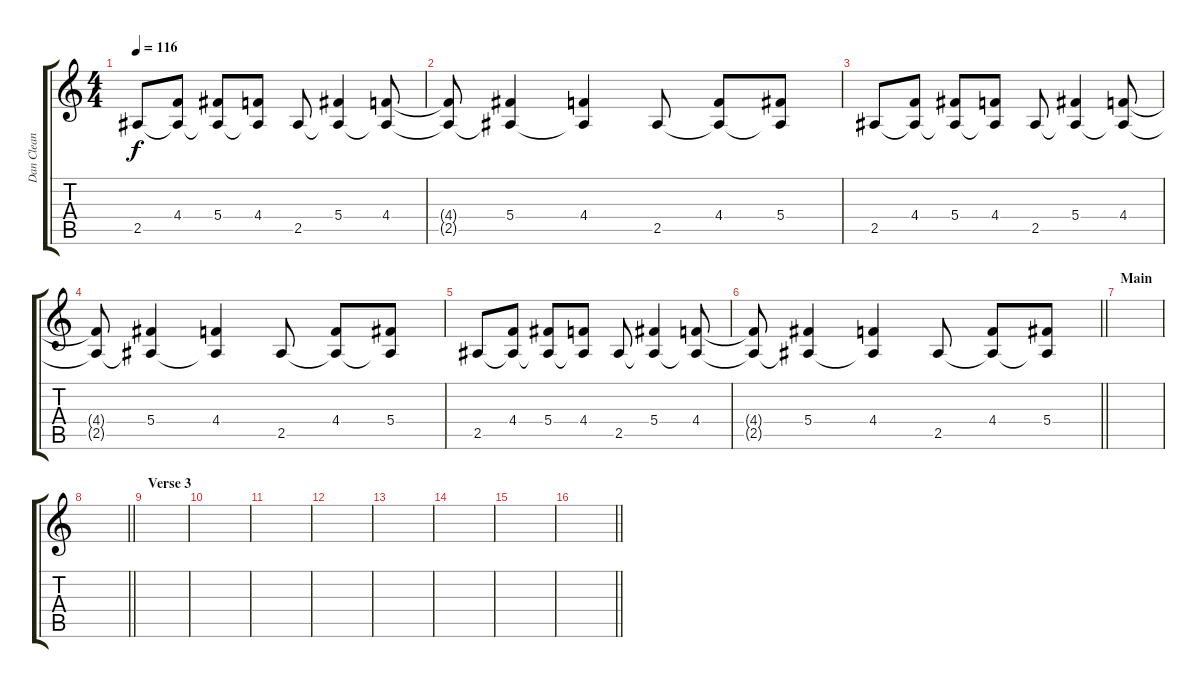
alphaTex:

\track ("Dan Clean" "Dan Clean") {instrument electricguitarclean}
\staff {score tabs}
\tuning (Eb4 Bb3 Gb3 Db3 Ab2 Db2) {hide}
\ts (4 4)
\tempo 116
\clef g2
\ks c
2.5.8{dy f} (4.4 2.5{t}).8 (5.4 2.5{t}).8 (4.4 2.5{t}).8 2.5.8 (5.4 2.5{t}).4 (4.4 2.5{t}).8 |
(4.4{t} 2.5{t}).8 (5.4 2.5{t}).4 (4.4 2.5{t}).4 2.5.8 (4.4 2.5{t}).8 (5.4 2.5{t}).8 |
2.5.8 (4.4 2.5{t}).8 (5.4 2.5{t}).8 (4.4 2.5{t}).8 2.5.8 (5.4 2.5{t}).4 (4.4 2.5{t}).8 |
(4.4{t} 2.5{t}).8 (5.4 2.5{t}).4 (4.4 2.5{t}).4 2.5.8 (4.4 2.5{t}).8 (5.4 2.5{t}).8 |
2.5.8 (4.4 2.5{t}).8 (5.4 2.5{t}).8 (4.4 2.5{t}).8 2.5.8 (5.4 2.5{t}).4 (4.4 2.5{t}).8 |
\barLineRight lightlight
(4.4{t} 2.5{t}).8 (5.4 2.5{t}).4 (4.4 2.5{t}).4 2.5.8 (4.4 2.5{t}).8 (5.4 2.5{t}).8 |
\section ("" "Main")
|
\barLineRight lightlight
|
\section ("" "Verse 3")
|
|
|
|
|
|
|
\barLineRight lightlight
